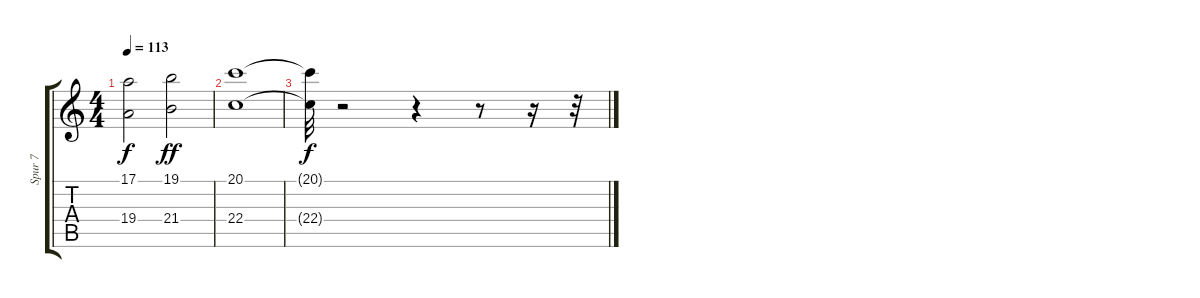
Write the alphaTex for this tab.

\track ("Spur 7" "Spur 7") {instrument stringensemble1}
\staff {score tabs}
\tuning (E4 B3 G3 D3 A2 E2) {hide}
\ts (4 4)
\tempo 113
\clef g2
\ks c
(17.1{t} 19.4{t}).2{dy f} (19.1 21.4).2{dy ff} |
(20.1 22.4).1 |
(20.1{t} 22.4{t}).32{dy f} r.2 r.4 r.8 r.16 r.32
